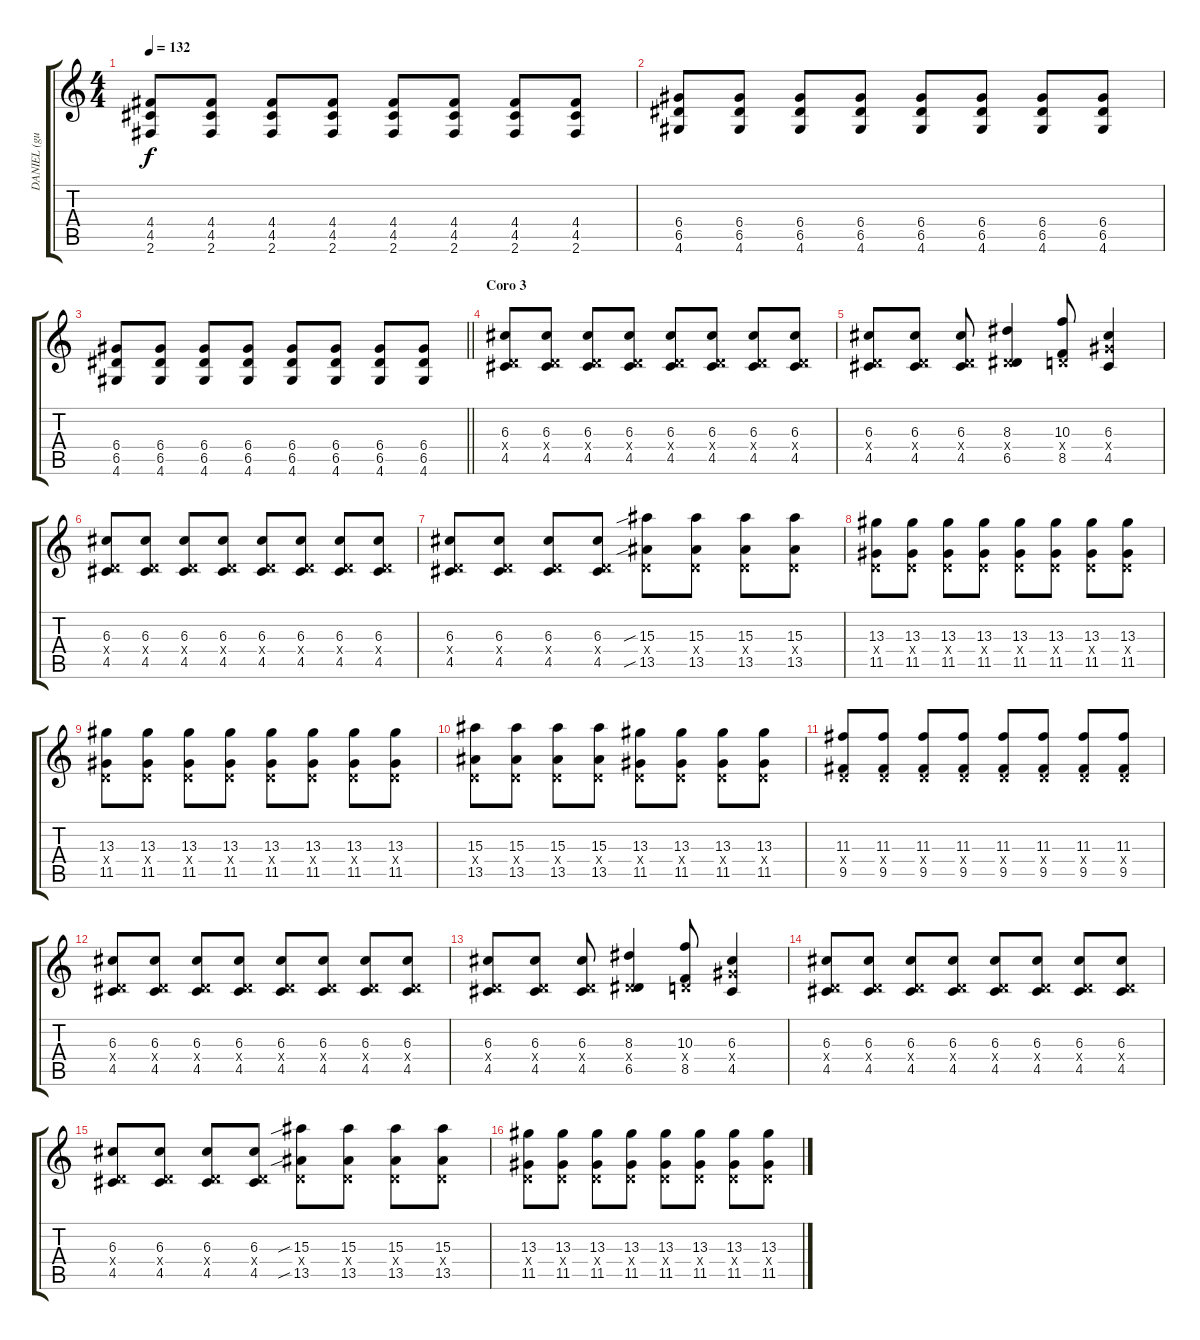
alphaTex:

\track ("DANIEL (guitarra)" "DANIEL (gu") {instrument distortionguitar}
\staff {score tabs}
\tuning (E4 B3 G3 D3 A2 E2) {hide}
\ts (4 4)
\tempo 132
\clef g2
\ks c
(4.4 4.5 2.6).8{dy f} (4.4 4.5 2.6).8 (4.4 4.5 2.6).8 (4.4 4.5 2.6).8 (4.4 4.5 2.6).8 (4.4 4.5 2.6).8 (4.4 4.5 2.6).8 (4.4 4.5 2.6).8 |
(6.4 6.5 4.6).8 (6.4 6.5 4.6).8 (6.4 6.5 4.6).8 (6.4 6.5 4.6).8 (6.4 6.5 4.6).8 (6.4 6.5 4.6).8 (6.4 6.5 4.6).8 (6.4 6.5 4.6).8 |
\barLineRight lightlight
(6.4 6.5 4.6).8 (6.4 6.5 4.6).8 (6.4 6.5 4.6).8 (6.4 6.5 4.6).8 (6.4 6.5 4.6).8 (6.4 6.5 4.6).8 (6.4 6.5 4.6).8 (6.4 6.5 4.6).8 |
\section ("" "Coro 3")
(6.3 0.4{x} 4.5).8 (6.3 0.4{x} 4.5).8 (6.3 0.4{x} 4.5).8 (6.3 0.4{x} 4.5).8 (6.3 0.4{x} 4.5).8 (6.3 0.4{x} 4.5).8 (6.3 0.4{x} 4.5).8 (6.3 0.4{x} 4.5).8 |
(6.3 0.4{x} 4.5).8 (6.3 0.4{x} 4.5).8 (6.3 0.4{x} 4.5).8 (8.3 0.4{x} 6.5).4 (10.3 0.4{x} 8.5).8 (6.3 6.4{x} 4.5).4 |
(6.3 0.4{x} 4.5).8 (6.3 0.4{x} 4.5).8 (6.3 0.4{x} 4.5).8 (6.3 0.4{x} 4.5).8 (6.3 0.4{x} 4.5).8 (6.3 0.4{x} 4.5).8 (6.3 0.4{x} 4.5).8 (6.3 0.4{x} 4.5).8 |
(6.3 0.4{x} 4.5).8 (6.3 0.4{x} 4.5).8 (6.3 0.4{x} 4.5).8 (6.3 0.4{x} 4.5).8 (15.3{sib} 0.4{x} 13.5{sib}).8 (15.3 0.4{x} 13.5).8 (15.3 0.4{x} 13.5).8 (15.3 0.4{x} 13.5).8 |
(13.3 0.4{x} 11.5).8 (13.3 0.4{x} 11.5).8 (13.3 0.4{x} 11.5).8 (13.3 0.4{x} 11.5).8 (13.3 0.4{x} 11.5).8 (13.3 0.4{x} 11.5).8 (13.3 0.4{x} 11.5).8 (13.3 0.4{x} 11.5).8 |
(13.3 0.4{x} 11.5).8 (13.3 0.4{x} 11.5).8 (13.3 0.4{x} 11.5).8 (13.3 0.4{x} 11.5).8 (13.3 0.4{x} 11.5).8 (13.3 0.4{x} 11.5).8 (13.3 0.4{x} 11.5).8 (13.3 0.4{x} 11.5).8 |
(15.3 0.4{x} 13.5).8 (15.3 0.4{x} 13.5).8 (15.3 0.4{x} 13.5).8 (15.3 0.4{x} 13.5).8 (13.3 0.4{x} 11.5).8 (13.3 0.4{x} 11.5).8 (13.3 0.4{x} 11.5).8 (13.3 0.4{x} 11.5).8 |
(11.3 0.4{x} 9.5).8 (11.3 0.4{x} 9.5).8 (11.3 0.4{x} 9.5).8 (11.3 0.4{x} 9.5).8 (11.3 0.4{x} 9.5).8 (11.3 0.4{x} 9.5).8 (11.3 0.4{x} 9.5).8 (11.3 0.4{x} 9.5).8 |
(6.3 0.4{x} 4.5).8 (6.3 0.4{x} 4.5).8 (6.3 0.4{x} 4.5).8 (6.3 0.4{x} 4.5).8 (6.3 0.4{x} 4.5).8 (6.3 0.4{x} 4.5).8 (6.3 0.4{x} 4.5).8 (6.3 0.4{x} 4.5).8 |
(6.3 0.4{x} 4.5).8 (6.3 0.4{x} 4.5).8 (6.3 0.4{x} 4.5).8 (8.3 0.4{x} 6.5).4 (10.3 0.4{x} 8.5).8 (6.3 6.4{x} 4.5).4 |
(6.3 0.4{x} 4.5).8 (6.3 0.4{x} 4.5).8 (6.3 0.4{x} 4.5).8 (6.3 0.4{x} 4.5).8 (6.3 0.4{x} 4.5).8 (6.3 0.4{x} 4.5).8 (6.3 0.4{x} 4.5).8 (6.3 0.4{x} 4.5).8 |
(6.3 0.4{x} 4.5).8 (6.3 0.4{x} 4.5).8 (6.3 0.4{x} 4.5).8 (6.3 0.4{x} 4.5).8 (15.3{sib} 0.4{x} 13.5{sib}).8 (15.3 0.4{x} 13.5).8 (15.3 0.4{x} 13.5).8 (15.3 0.4{x} 13.5).8 |
(13.3 0.4{x} 11.5).8 (13.3 0.4{x} 11.5).8 (13.3 0.4{x} 11.5).8 (13.3 0.4{x} 11.5).8 (13.3 0.4{x} 11.5).8 (13.3 0.4{x} 11.5).8 (13.3 0.4{x} 11.5).8 (13.3 0.4{x} 11.5).8
